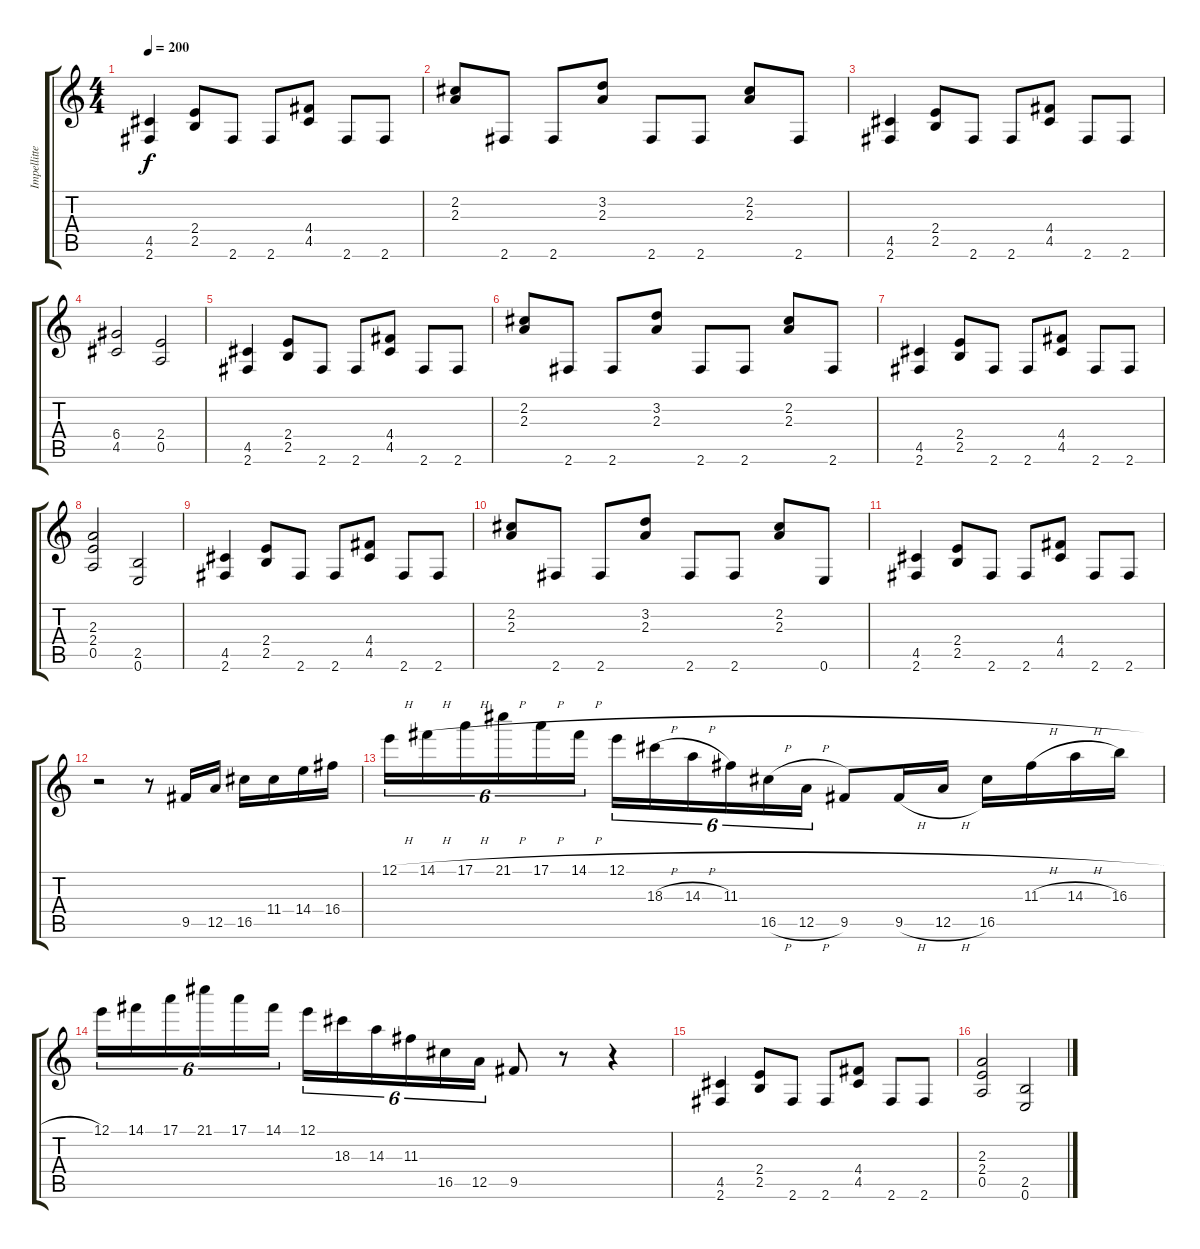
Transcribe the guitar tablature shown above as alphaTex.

\track ("Impellitteri" "Impellitte") {instrument overdrivenguitar}
\staff {score tabs}
\tuning (E4 B3 G3 D3 A2 E2) {hide}
\ts (4 4)
\tempo 200
\clef g2
\ks c
(4.5 2.6).4{dy f} (2.4 2.5).8 2.6.8 2.6.8 (4.4 4.5).8 2.6.8 2.6.8 |
(2.2 2.3).8 2.6.8 2.6.8 (3.2 2.3).8 2.6.8 2.6.8 (2.2 2.3).8 2.6.8 |
(4.5 2.6).4 (2.4 2.5).8 2.6.8 2.6.8 (4.4 4.5).8 2.6.8 2.6.8 |
(6.4 4.5).2 (2.4 0.5).2 |
(4.5 2.6).4 (2.4 2.5).8 2.6.8 2.6.8 (4.4 4.5).8 2.6.8 2.6.8 |
(2.2 2.3).8 2.6.8 2.6.8 (3.2 2.3).8 2.6.8 2.6.8 (2.2 2.3).8 2.6.8 |
(4.5 2.6).4 (2.4 2.5).8 2.6.8 2.6.8 (4.4 4.5).8 2.6.8 2.6.8 |
(2.3 2.4 0.5).2 (2.5 0.6).2 |
(4.5 2.6).4 (2.4 2.5).8 2.6.8 2.6.8 (4.4 4.5).8 2.6.8 2.6.8 |
(2.2 2.3).8 2.6.8 2.6.8 (3.2 2.3).8 2.6.8 2.6.8 (2.2 2.3).8 0.6.8 |
(4.5 2.6).4 (2.4 2.5).8 2.6.8 2.6.8 (4.4 4.5).8 2.6.8 2.6.8 |
r.2 r.8 9.5.16 12.5.16 16.5.16 11.4.16 14.4.16 16.4.16 |
12.1{h}.16{tu (6 4)} 14.1{h}.16{tu (6 4)} 17.1{h}.16{tu (6 4)} 21.1{h}.16{tu (6 4)} 17.1{h}.16{tu (6 4)} 14.1{h}.16{tu (6 4)} 12.1{h}.16{tu (6 4)} 18.3{h}.16{tu (6 4)} 14.3{h}.16{tu (6 4)} 11.3.16{tu (6 4)} 16.5{h}.16{tu (6 4)} 12.5{h}.16{tu (6 4)} 9.5.8 9.5{h}.16 12.5{h}.16 16.5.16 11.3{h}.16 14.3{h}.16 16.3.16 |
12.1.16{tu (6 4)} 14.1.16{tu (6 4)} 17.1.16{tu (6 4)} 21.1.16{tu (6 4)} 17.1.16{tu (6 4)} 14.1.16{tu (6 4)} 12.1.16{tu (6 4)} 18.3.16{tu (6 4)} 14.3.16{tu (6 4)} 11.3.16{tu (6 4)} 16.5.16{tu (6 4)} 12.5.16{tu (6 4)} 9.5.8 r.8 r.4 |
(4.5 2.6).4 (2.4 2.5).8 2.6.8 2.6.8 (4.4 4.5).8 2.6.8 2.6.8 |
(2.3 2.4 0.5).2 (2.5 0.6).2
